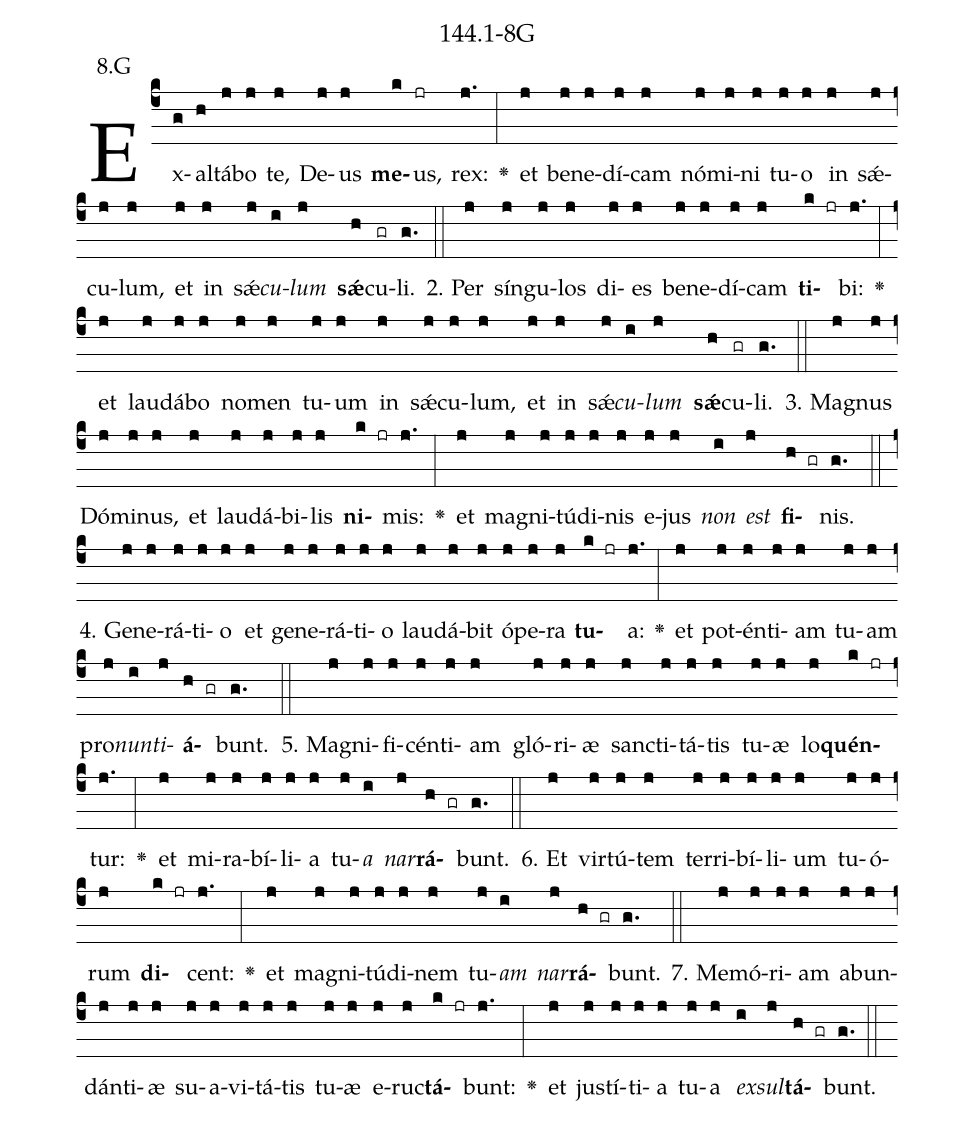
name: 144.1-8G;
annotation: 8.G;
%%
(c4)Ex(g)al(h)tá(j)bo(j) te,(j) De(j)us(j) <b>me</b>(k)us,(jr) rex:(j.) <v>\greheightstar</v>(:) et(j) be(j)ne(j)dí(j)cam(j) nó(j)mi(j)ni(j) tu(j)o(j) in(j) sǽ(j)cu(j)lum,(j) et(j) in(j) sǽ(j)<i>cu</i>(i)<i>lum</i>(j) <b>sǽ</b>(h)cu(gr)li.(g.) (::)
2. Per(j) sín(j)gu(j)los(j) di(j)es(j) be(j)ne(j)dí(j)cam(j) <b>ti</b>(k jr)bi:(j.) <v>\greheightstar</v>(:) et(j) lau(j)dá(j)bo(j) no(j)men(j) tu(j)um(j) in(j) sǽ(j)cu(j)lum,(j) et(j) in(j) sǽ(j)<i>cu</i>(i)<i>lum</i>(j) <b>sǽ</b>(h)cu(gr)li.(g.) (::)
3. Ma(j)gnus(j) Dó(j)mi(j)nus,(j) et(j) lau(j)dá(j)bi(j)lis(j) <b>ni</b>(k jr)mis:(j.) <v>\greheightstar</v>(:) et(j) ma(j)gni(j)tú(j)di(j)nis(j) e(j)jus(j) <i>non</i>(i) <i>est</i>(j) <b>fi</b>(h gr)nis.(g.) (::)
4. Ge(j)ne(j)rá(j)ti(j)o(j) et(j) ge(j)ne(j)rá(j)ti(j)o(j) lau(j)dá(j)bit(j) ó(j)pe(j)ra(j) <b>tu</b>(k jr)a:(j.) <v>\greheightstar</v>(:) et(j) pot(j)én(j)ti(j)am(j) tu(j)am(j) pro(j)<i>nun</i>(i)<i>ti</i>(j)<b>á</b>(h gr)bunt.(g.) (::)
5. Ma(j)gni(j)fi(j)cén(j)ti(j)am(j) gló(j)ri(j)æ(j) sanc(j)ti(j)tá(j)tis(j) tu(j)æ(j) lo(j)<b>quén</b>(k jr)tur:(j.) <v>\greheightstar</v>(:) et(j) mi(j)ra(j)bí(j)li(j)a(j) tu(j)<i>a</i>(i) <i>nar</i>(j)<b>rá</b>(h gr)bunt.(g.) (::)
6. Et(j) vir(j)tú(j)tem(j) ter(j)ri(j)bí(j)li(j)um(j) tu(j)ó(j)rum(j) <b>di</b>(k jr)cent:(j.) <v>\greheightstar</v>(:) et(j) ma(j)gni(j)tú(j)di(j)nem(j) tu(j)<i>am</i>(i) <i>nar</i>(j)<b>rá</b>(h gr)bunt.(g.) (::)
7. Me(j)mó(j)ri(j)am(j) ab(j)un(j)dán(j)ti(j)æ(j) su(j)a(j)vi(j)tá(j)tis(j) tu(j)æ(j) e(j)ruc(j)<b>tá</b>(k jr)bunt:(j.) <v>\greheightstar</v>(:) et(j) jus(j)tí(j)ti(j)a(j) tu(j)a(j) <i>ex</i>(i)<i>sul</i>(j)<b>tá</b>(h gr)bunt.(g.) (::)
